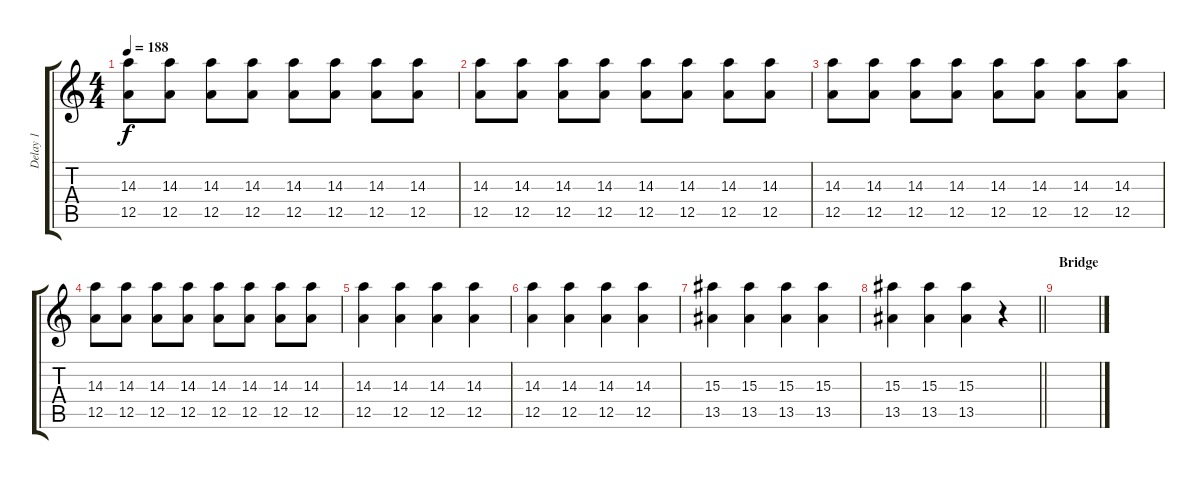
\track ("Delay 1" "Delay 1") {instrument electricguitarclean}
\staff {score tabs}
\tuning (E4 B3 G3 D3 A2 E2) {hide}
\ts (4 4)
\tempo 188
\clef g2
\ks c
(14.3 12.5).8{dy f} (14.3 12.5).8 (14.3 12.5).8 (14.3 12.5).8 (14.3 12.5).8 (14.3 12.5).8 (14.3 12.5).8 (14.3 12.5).8 |
(14.3 12.5).8 (14.3 12.5).8 (14.3 12.5).8 (14.3 12.5).8 (14.3 12.5).8 (14.3 12.5).8 (14.3 12.5).8 (14.3 12.5).8 |
(14.3 12.5).8 (14.3 12.5).8 (14.3 12.5).8 (14.3 12.5).8 (14.3 12.5).8 (14.3 12.5).8 (14.3 12.5).8 (14.3 12.5).8 |
(14.3 12.5).8 (14.3 12.5).8 (14.3 12.5).8 (14.3 12.5).8 (14.3 12.5).8 (14.3 12.5).8 (14.3 12.5).8 (14.3 12.5).8 |
(14.3 12.5).4 (14.3 12.5).4 (14.3 12.5).4 (14.3 12.5).4 |
(14.3 12.5).4 (14.3 12.5).4 (14.3 12.5).4 (14.3 12.5).4 |
(15.3 13.5).4 (15.3 13.5).4 (15.3 13.5).4 (15.3 13.5).4 |
\barLineRight lightlight
(15.3 13.5).4 (15.3 13.5).4 (15.3 13.5).4 r.4 |
\section ("" "Bridge")
